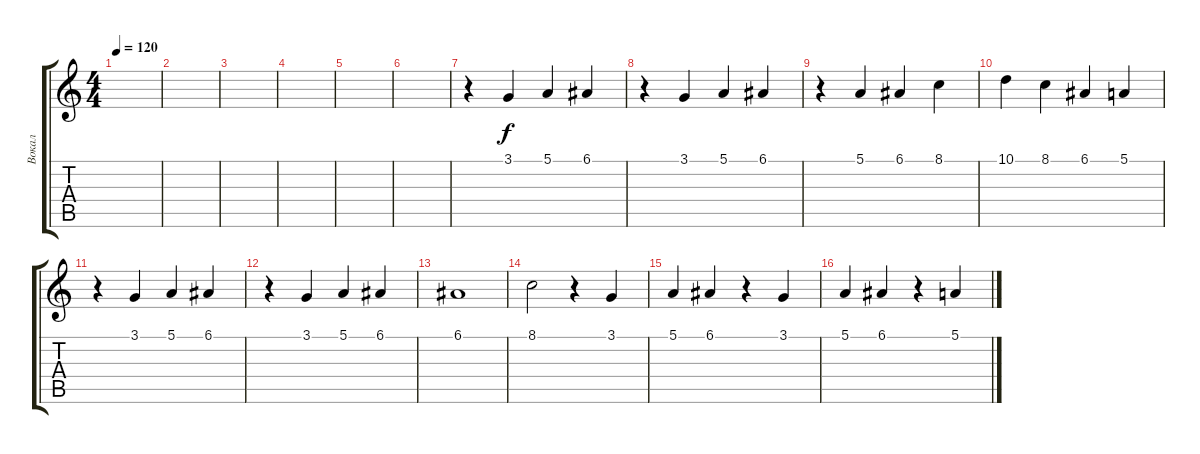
\track ("Вокал" "Вокал") {instrument lead6voice}
\staff {score tabs}
\tuning (E4 B3 G3 D3 A2 E2) {hide}
\ts (4 4)
\tempo 120
\clef g2
\ks c
|
|
|
|
|
|
r.4 3.1.4 5.1.4 6.1.4 |
r.4 3.1.4 5.1.4 6.1.4 |
r.4 5.1.4 6.1.4 8.1.4 |
10.1.4 8.1.4 6.1.4 5.1.4 |
r.4 3.1.4 5.1.4 6.1.4 |
r.4 3.1.4 5.1.4 6.1.4 |
6.1.1 |
8.1.2 r.4 3.1.4 |
5.1.4 6.1.4 r.4 3.1.4 |
5.1.4 6.1.4 r.4 5.1.4
